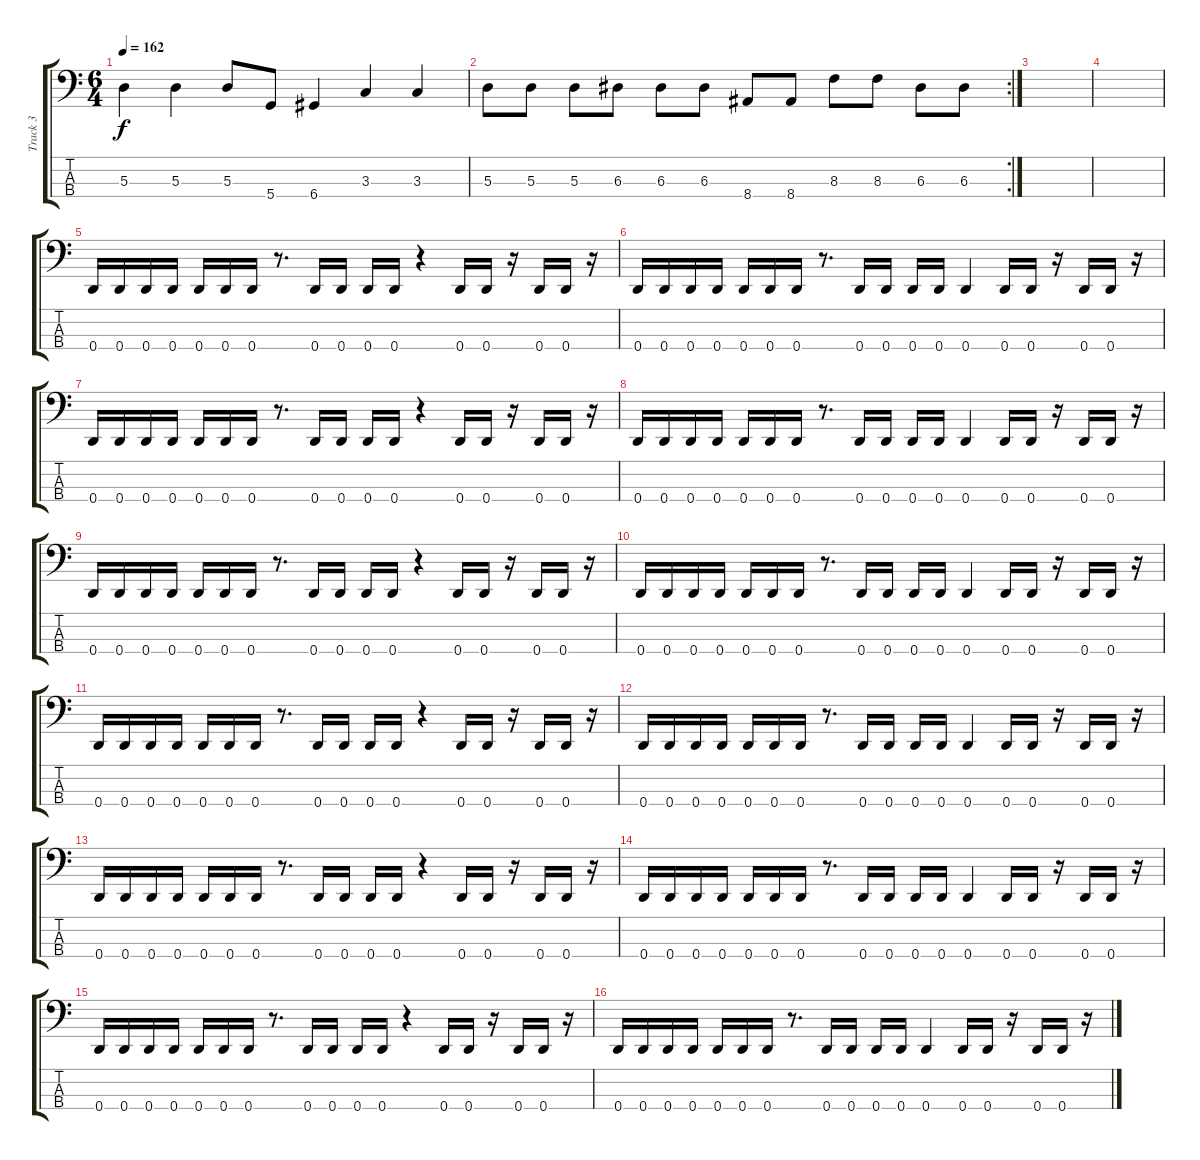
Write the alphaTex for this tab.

\track ("Track 3" "Track 3") {instrument electricbasspick}
\staff {score tabs}
\tuning (G2 D2 A1 D1) {hide}
\ts (6 4)
\tempo 162
\clef f4
\ks c
5.3.4{dy f} 5.3.4 5.3.8 5.4.8 6.4.4 3.3.4 3.3.4 |
\rc 2
5.3.8 5.3.8 5.3.8 6.3.8 6.3.8 6.3.8 8.4.8 8.4.8 8.3.8 8.3.8 6.3.8 6.3.8 |
|
|
0.4.16 0.4.16 0.4.16 0.4.16 0.4.16 0.4.16 0.4.16 r.8{d} 0.4.16 0.4.16 0.4.16 0.4.16 r.4 0.4.16 0.4.16 r.16 0.4.16 0.4.16 r.16 |
0.4.16 0.4.16 0.4.16 0.4.16 0.4.16 0.4.16 0.4.16 r.8{d} 0.4.16 0.4.16 0.4.16 0.4.16 0.4.4 0.4.16 0.4.16 r.16 0.4.16 0.4.16 r.16 |
0.4.16 0.4.16 0.4.16 0.4.16 0.4.16 0.4.16 0.4.16 r.8{d} 0.4.16 0.4.16 0.4.16 0.4.16 r.4 0.4.16 0.4.16 r.16 0.4.16 0.4.16 r.16 |
0.4.16 0.4.16 0.4.16 0.4.16 0.4.16 0.4.16 0.4.16 r.8{d} 0.4.16 0.4.16 0.4.16 0.4.16 0.4.4 0.4.16 0.4.16 r.16 0.4.16 0.4.16 r.16 |
0.4.16 0.4.16 0.4.16 0.4.16 0.4.16 0.4.16 0.4.16 r.8{d} 0.4.16 0.4.16 0.4.16 0.4.16 r.4 0.4.16 0.4.16 r.16 0.4.16 0.4.16 r.16 |
0.4.16 0.4.16 0.4.16 0.4.16 0.4.16 0.4.16 0.4.16 r.8{d} 0.4.16 0.4.16 0.4.16 0.4.16 0.4.4 0.4.16 0.4.16 r.16 0.4.16 0.4.16 r.16 |
0.4.16 0.4.16 0.4.16 0.4.16 0.4.16 0.4.16 0.4.16 r.8{d} 0.4.16 0.4.16 0.4.16 0.4.16 r.4 0.4.16 0.4.16 r.16 0.4.16 0.4.16 r.16 |
0.4.16 0.4.16 0.4.16 0.4.16 0.4.16 0.4.16 0.4.16 r.8{d} 0.4.16 0.4.16 0.4.16 0.4.16 0.4.4 0.4.16 0.4.16 r.16 0.4.16 0.4.16 r.16 |
0.4.16 0.4.16 0.4.16 0.4.16 0.4.16 0.4.16 0.4.16 r.8{d} 0.4.16 0.4.16 0.4.16 0.4.16 r.4 0.4.16 0.4.16 r.16 0.4.16 0.4.16 r.16 |
0.4.16 0.4.16 0.4.16 0.4.16 0.4.16 0.4.16 0.4.16 r.8{d} 0.4.16 0.4.16 0.4.16 0.4.16 0.4.4 0.4.16 0.4.16 r.16 0.4.16 0.4.16 r.16 |
0.4.16 0.4.16 0.4.16 0.4.16 0.4.16 0.4.16 0.4.16 r.8{d} 0.4.16 0.4.16 0.4.16 0.4.16 r.4 0.4.16 0.4.16 r.16 0.4.16 0.4.16 r.16 |
0.4.16 0.4.16 0.4.16 0.4.16 0.4.16 0.4.16 0.4.16 r.8{d} 0.4.16 0.4.16 0.4.16 0.4.16 0.4.4 0.4.16 0.4.16 r.16 0.4.16 0.4.16 r.16
